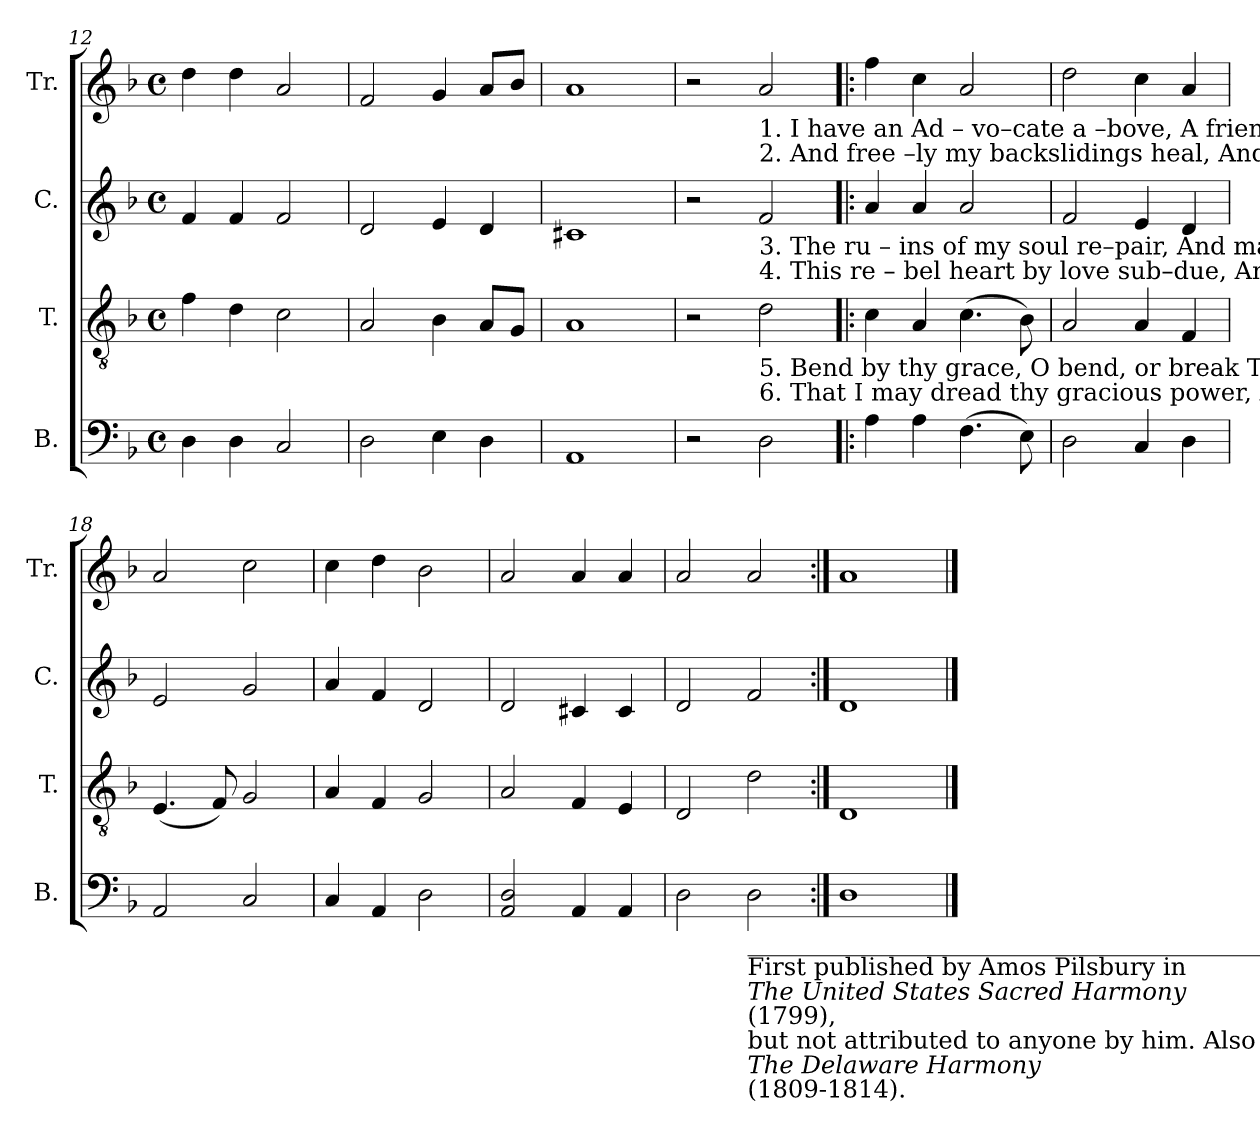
**kern	**kern	**kern	**kern
*part4	*part3	*part2	*part1
*staff4	*staff3	*staff2	*staff1
*I"B.	*I"T.	*I"C.	*I"Tr.
*I'B.	*I'T.	*I'C.	*I'Tr.
*clefF4	*clefGv2	*clefG2	*clefG2
*k[b-]	*k[b-]	*k[b-]	*k[b-]
*M4/4	*M4/4	*M4/4	*M4/4
*met(c)	*met(c)	*met(c)	*met(c)
=12	=12	=12	=12
4D\	4f\	4f/	4dd\
4D\	4d\	4f/	4dd\
2C/	2c\	2f/	2a/
=13	=13	=13	=13
2D\	2A/	2d/	2f/
4E\	4B-\	4e/	4g/
4D\	8A/L	4d/	8a/L
.	8G/J	.	8b-/J
=14	=14	=14	=14
1AA	1A	1c#X	1a
!!LO:LB:g=z
=15	=15	=15	=15
2r	2r	2r	2r
!	!	!	!LO:TX:b:t=1. I      have  an  Ad   –  vo–cate  a –bove,      A  friend before  the  throne  of  love.  I
!	!	!	!LO:TX:b:t=2. And free –ly  my       backslidings  heal,      And  love the faith–less  sin–ner still.  And
!	!	!LO:TX:b:t=3. The     ru – ins  of        my  soul  re–pair,    And make my heart an house  of  prayer.  The	!
!	!	!LO:TX:b:t=4. This    re – bel  heart   by  love  sub–due,   And make  it  soft,  and  make  it   new.   This	!
!	!LO:TX:b:t=5. Bend   by   thy  grace,    O  bend, or  break    The   ir–on  si –  new     in   my   neck.  Bend	!	!
!	!LO:TX:b:t=6. That    I   may  dread     thy gracious power,  And  ne –ver dare of–fend thee more.  That	!	!
2D\	2d\	2f/	2a/
=16!|:	=16!|:	=16!|:	=16!|:
4A\	4c\	4a/	4ff\
4A\	4A/	4a/	4cc\
(4.F\	(4.c\	2a/	2a/
8E\)	8B-\)	.	.
=17	=17	=17	=17
2D\	2A/	2f/	2dd\
4C/	4A/	4e/	4cc\
4D\	4F/	4d/	4a/
=18	=18	=18	=18
2AA/	(4.E/	2e/	2a/
.	8F/)	.	.
2C/	2G/	2g/	2cc\
=19	=19	=19	=19
4C/	4A/	4a/	4cc\
4AA/	4F/	4f/	4dd\
2D\	2G/	2d/	2b-\
=20	=20	=20	=20
2AA/ 2D/	2A/	2d/	2a/
4AA/	4F/	4c#X/	4a/
4AA/	4E/	4c#/	4a/
=21	=21	=21	=21
2D\	2D/	2d/	2a/
!LO:TX:b:t=_________________________________________________________________	!	!	!
!LO:TX:b:t=First published by Amos Pilsbury in	!	!	!
!LO:TX:b:i:t=The United States Sacred Harmony	!	!	!
!LO:TX:b:t=(1799),	!	!	!
!LO:TX:b:t=but not attributed to anyone by him.  Also appears in	!	!	!
!LO:TX:b:i:t=The Delaware Harmony	!	!	!
!LO:TX:b:t=(1809-1814).	!	!	!
2D\	2d\	2f/	2a/
=22:|!	=22:|!	=22:|!	=22:|!
1D	1D	1d	1a
==	==	==	==
*-	*-	*-	*-
